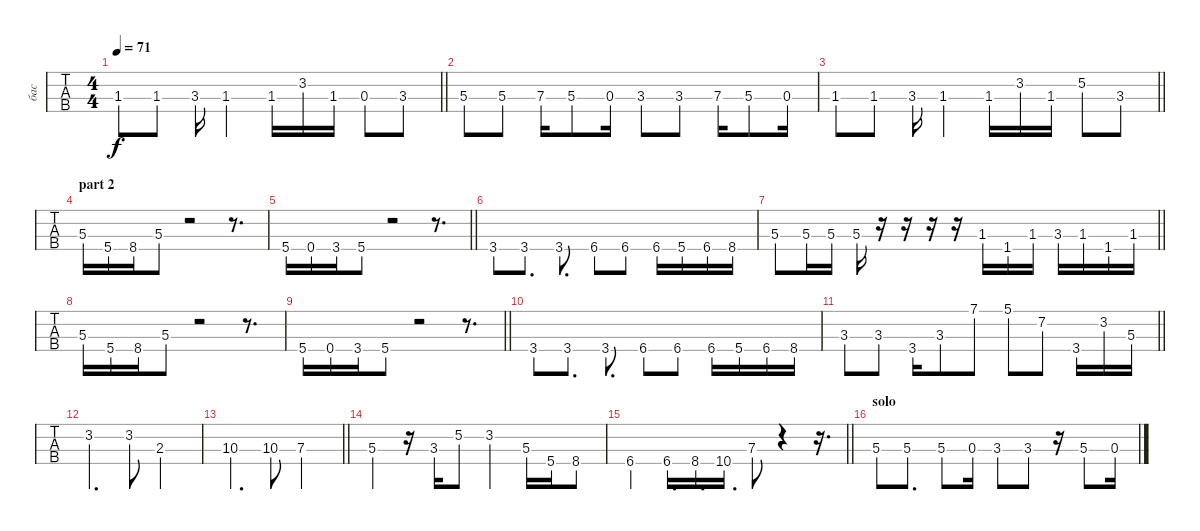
\track ("бас" "бас") {instrument electricbassfinger}
\staff {tabs}
\tuning (G2 D2 A1 E1) {hide}
\ts (4 4)
\tempo 71
\clef f4
\barLineRight lightlight
\ks c
1.3.8{dy f} 1.3.8 3.3.16 1.3.4 1.3.16 3.2.16 1.3.16 0.3.8 3.3.8 |
5.3.8 5.3.8 7.3.16 5.3.8 0.3.16 3.3.8 3.3.8 7.3.16 5.3.8 0.3.16 |
\barLineRight lightlight
1.3.8 1.3.8 3.3.16 1.3.4 1.3.16 3.2.16 1.3.16 5.2.8 3.3.8 |
\section ("" "part 2")
5.3.16 5.4.16 8.4.16 5.3.8 r.2 r.8{d} |
\barLineRight lightlight
5.4.16 0.4.16 3.4.16 5.4.8 r.2 r.8{d} |
3.4.8 3.4.8{d} 3.4.8{d} 6.4.8 6.4.8 6.4.16 5.4.16 6.4.16 8.4.16 |
\barLineRight lightlight
5.3.8 5.3.16 5.3.16 5.3.16 r.16 r.16 r.16 r.16 1.3.16 1.4.16 1.3.16 3.3.16 1.3.16 1.4.16 1.3.16 |
5.3.16 5.4.16 8.4.16 5.3.8 r.2 r.8{d} |
\barLineRight lightlight
5.4.16 0.4.16 3.4.16 5.4.8 r.2 r.8{d} |
3.4.8 3.4.8{d} 3.4.8{d} 6.4.8 6.4.8 6.4.16 5.4.16 6.4.16 8.4.16 |
\barLineRight lightlight
3.3.8 3.3.8 3.4.16 3.3.8 7.1.8 5.1.8 7.2.8 3.4.16 3.2.16 5.3.16 |
3.2.4{d} 3.2.8 2.3.2 |
\barLineRight lightlight
10.3.4{d} 10.3.8 7.3.2 |
5.3.4 r.16 3.3.16 5.2.8 3.2.4 5.3.16 5.4.16 8.4.8 |
\barLineRight lightlight
6.4.4 6.4.16{d} 8.4.16{d} 10.4.16{d} 7.3.8 r.4 r.16{d} |
\section ("" "solo")
5.3.8 5.3.8{d} 5.3.8 0.3.16 3.3.8 3.3.8 r.16 5.3.8 0.3.16
